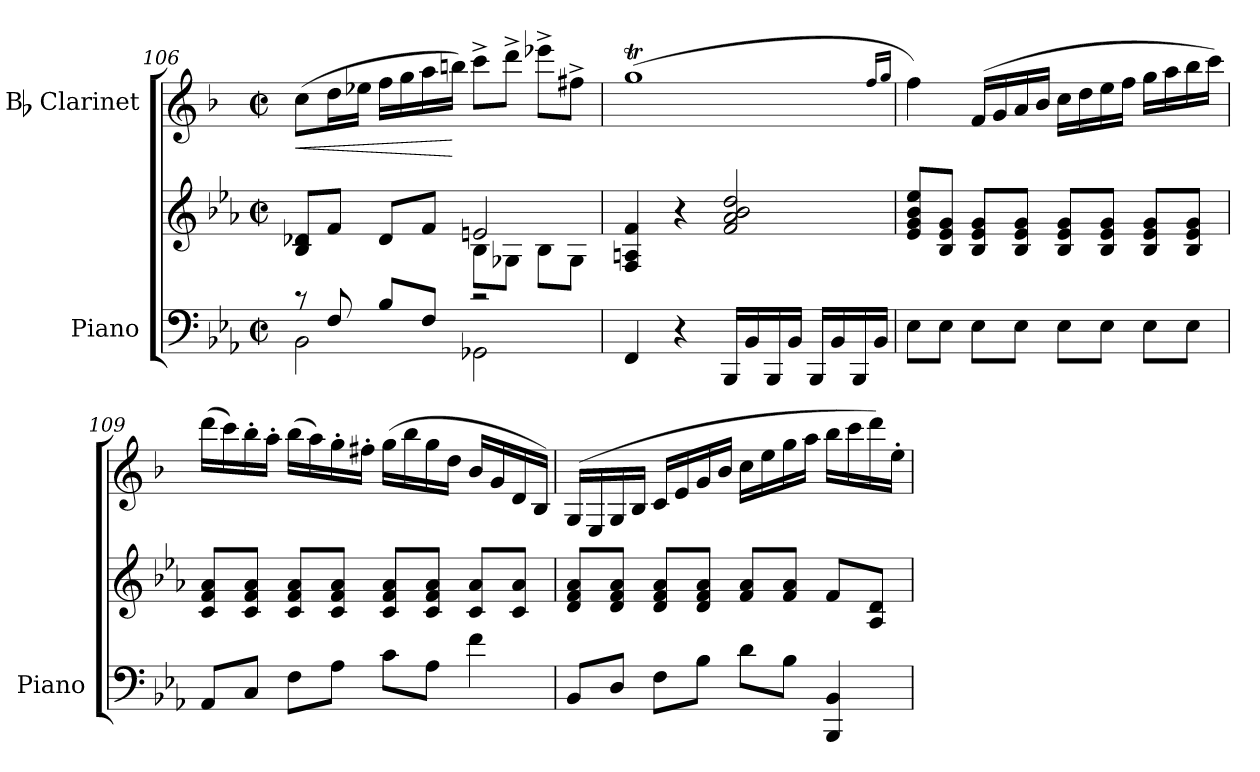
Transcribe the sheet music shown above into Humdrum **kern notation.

**kern	**kern	**kern	**dynam
*part2	*part2	*part1	*part1
*staff3	*staff2	*staff1	*staff1
*I"Piano	*	*I"Bb Clarinet	*
*I'Piano	*	*	*
*clefF4	*clefG2	*clefG2	*
*	*	*ITrd1c2	*
*k[b-e-a-]	*k[b-e-a-]	*k[b-e-a-]	*
*E-:	*E-:	*E-:	*
*M2/2	*M2/2	*M2/2	*
*met(c|)	*met(c|)	*met(c|)	*
=106	=106	=106	=106
*^	*^	*	*
!	!	!	!	!	!LO:HP:b
8rc	2BB-\	8B-/ 8d-X/L	2rc	(>8b-\L	<
8F/	.	8f/J	.	16cc\L	.
.	.	.	.	16dd-X\JJ	.
8B-/L	.	8d-/L	.	16ee-\LL	.
.	.	.	.	16ff\	.
8F/J	.	8f/J	.	16gg\	.
.	.	.	.	16aan\JJ)	[
2rc	2GG-X\	2en/	8B-\L	8bb-^>\L	.
.	.	.	8G-X\J	8ccc^>\J	.
.	.	.	8B-\L	8ddd-X^>\L	.
.	.	.	8G-\J	8een^>\J	.
*v	*v	*	*	*	*
*	*v	*v	*	*
!!LO:LB:g=z
=107	=107	=107	=107
4FF/	4F/ 4An/ 4f/	(>1ffT	.
4r	4r	.	.
16BBB-/LL	2f/ 2a-/ 2b-/ 2dd/	.	.
16BB-/	.	.	.
16BBB-/	.	.	.
16BB-/JJ	.	.	.
16BBB-/LL	.	.	.
16BB-/	.	.	.
16BBB-/	.	.	.
16BB-/JJ	.	.	.
.	.	16qee-/LL	.
.	.	16qff/JJ	.
=108	=108	=108	=108
8E-\L	8e-/ 8g/ 8b-/ 8ee-/L	4ee-\)	.
8E-\J	8B-/ 8e-/ 8g/J	.	.
8E-\L	8B-/ 8e-/ 8g/L	(>16e-/LL	.
.	.	16f/	.
8E-\J	8B-/ 8e-/ 8g/J	16g/	.
.	.	16a-/JJ	.
8E-\L	8B-/ 8e-/ 8g/L	16b-\LL	.
.	.	16cc\	.
8E-\J	8B-/ 8e-/ 8g/J	16dd\	.
.	.	16ee-\JJ	.
8E-\L	8B-/ 8e-/ 8g/L	16ff\LL	.
.	.	16gg\	.
8E-\J	8B-/ 8e-/ 8g/J	16aa-\	.
.	.	16bb-\JJ)	.
=109	=109	=109	=109
8AA-/L	8c/ 8f/ 8a-/L	(>16ccc\LL	.
.	.	16bb-\)	.
8C/J	8c/ 8f/ 8a-/J	16aa-'>\	.
.	.	16gg'>\JJ	.
8F\L	8c/ 8f/ 8a-/L	(>16aa-\LL	.
.	.	16gg\)	.
8A-\J	8c/ 8f/ 8a-/J	16ff'>\	.
.	.	16een'>\JJ	.
8c\L	8c/ 8f/ 8a-/L	(>16ff\LL	.
.	.	16aa-\	.
8A-\J	8c/ 8f/ 8a-/J	16ff\	.
.	.	16cc\JJ	.
4f\	8c/ 8a-/L	16a-/LL	.
.	.	16f/	.
.	8c/ 8a-/J	16c/	.
.	.	16A-/JJ)	.
=110	=110	=110	=110
8BB-/L	8d/ 8f/ 8a-/L	(>16F/LL	.
.	.	16D/	.
8D/J	8d/ 8f/ 8a-/J	16F/	.
.	.	16A-/JJ	.
8F\L	8d/ 8f/ 8a-/L	16B-/LL	.
.	.	16d/	.
8B-\J	8d/ 8f/ 8a-/J	16f/	.
.	.	16a-/JJ	.
8d\L	8f/ 8a-/L	16b-\LL	.
.	.	16dd\	.
8B-\J	8f/ 8a-/J	16ff\	.
.	.	16gg\JJ	.
4BBB-/ 4BB-/	8f/L	16aa-\LL	.
.	.	16bb-\	.
.	8A-/ 8d/J	16ccc\)	.
.	.	16dd'>\JJ	.
=	=	=	=
*-	*-	*-	*-
